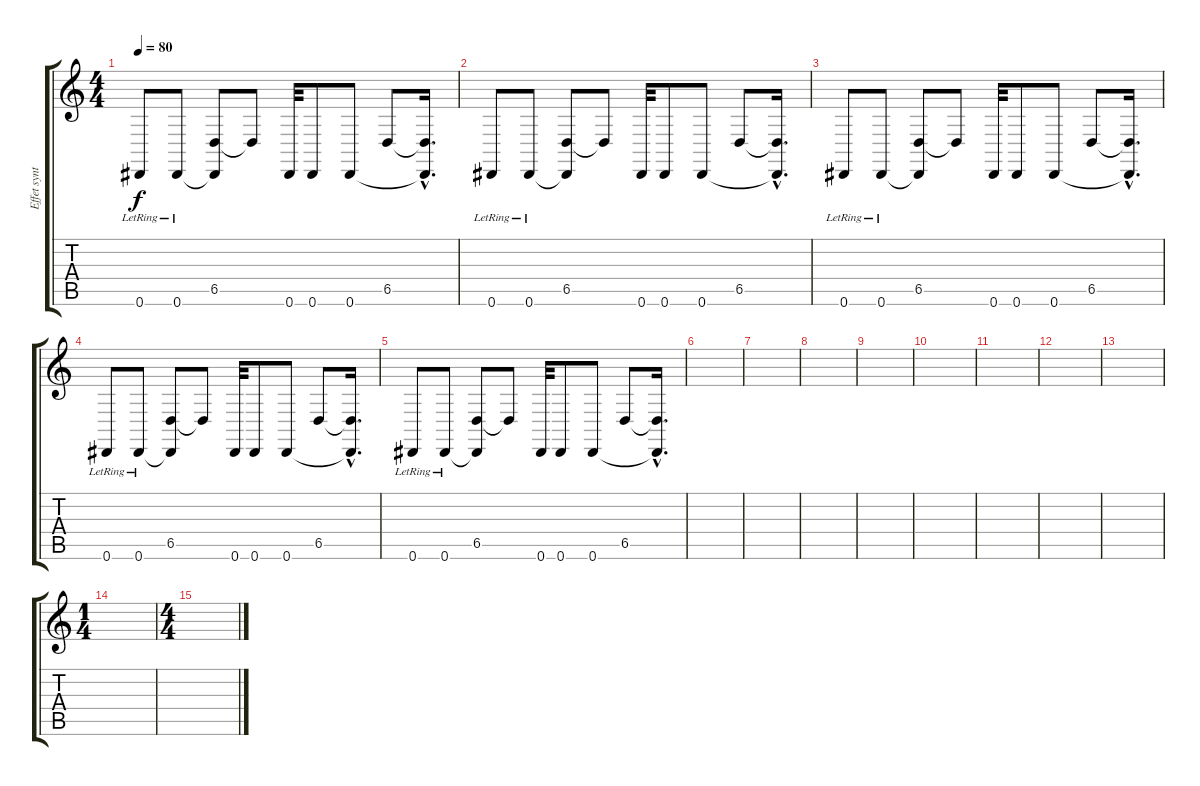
\track ("Effet synth. drums" "Effet synt") {instrument synthdrum}
\staff {score tabs}
\tuning (Eb4 Bb3 Gb3 Db3 Ab2 Eb2) {hide}
\ts (4 4)
\tempo 80
\clef g2
\ks c
0.6{lr}.8{dy f instrument synthdrum} 0.6{lr}.8 (6.5 0.6{t}).8 6.5{t}.8 0.6.32 0.6.8 0.6.8 6.5.8 (6.5{hac t} 0.6{hac t}).16{d} |
0.6{lr}.8 0.6{lr}.8 (6.5 0.6{t}).8 6.5{t}.8 0.6.32 0.6.8 0.6.8 6.5.8 (6.5{hac t} 0.6{hac t}).16{d} |
0.6{lr}.8 0.6{lr}.8 (6.5 0.6{t}).8 6.5{t}.8 0.6.32 0.6.8 0.6.8 6.5.8 (6.5{hac t} 0.6{hac t}).16{d} |
0.6{lr}.8 0.6{lr}.8 (6.5 0.6{t}).8 6.5{t}.8 0.6.32 0.6.8 0.6.8 6.5.8 (6.5{hac t} 0.6{hac t}).16{d} |
0.6{lr}.8 0.6{lr}.8 (6.5 0.6{t}).8 6.5{t}.8 0.6.32 0.6.8 0.6.8 6.5.8 (6.5{hac t} 0.6{hac t}).16{d} |
|
|
|
|
|
|
|
|
\ts (1 4)
|
\ts (4 4)
